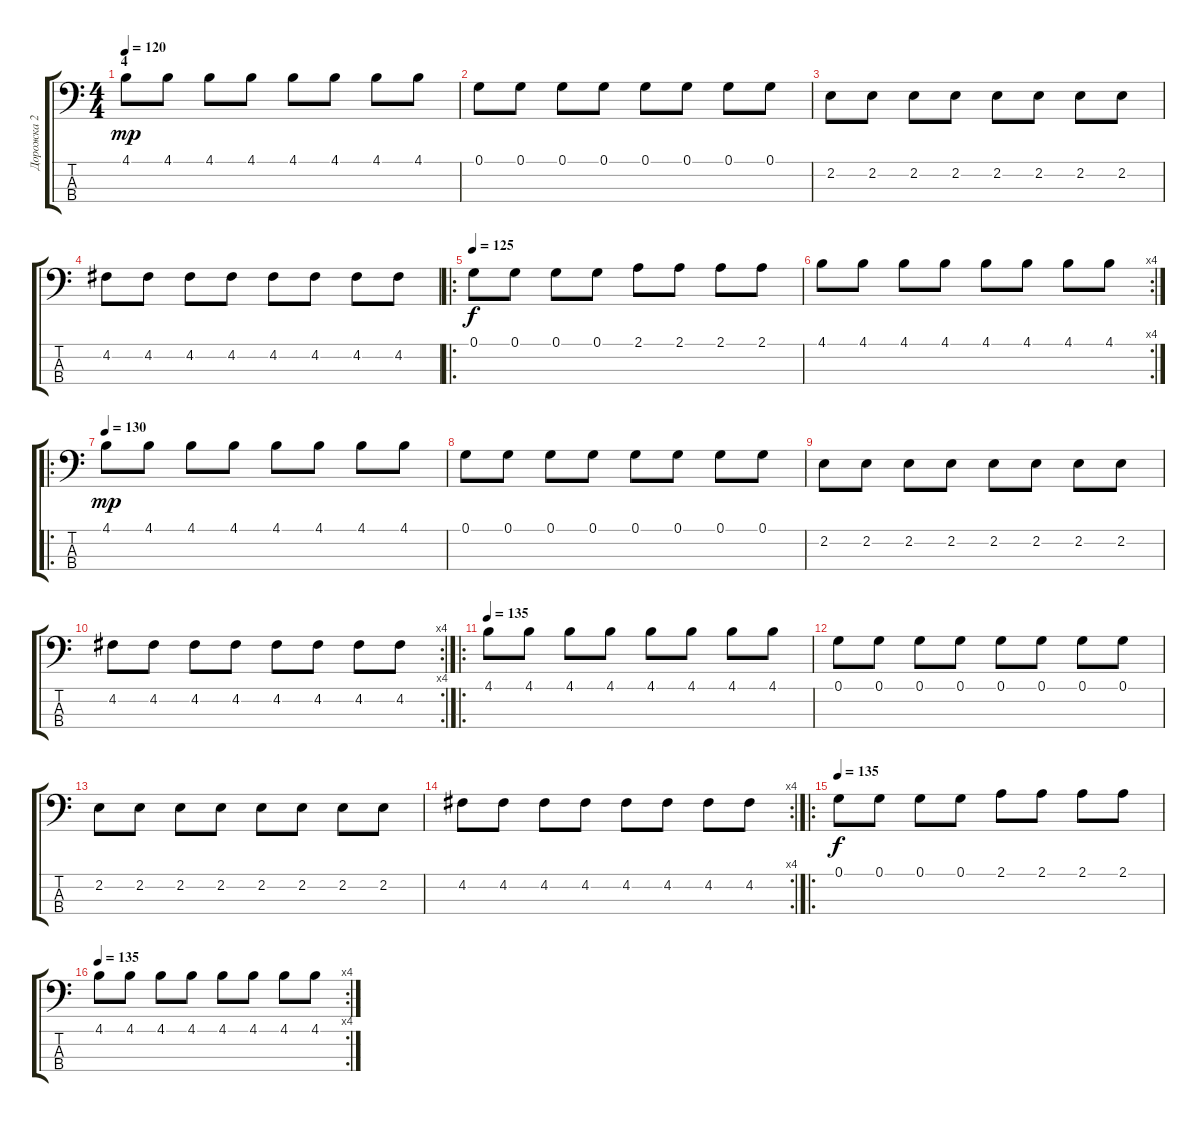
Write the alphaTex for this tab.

\track ("Дорожка 2" "Дорожка 2") {instrument electricbassfinger}
\staff {score tabs}
\tuning (G2 D2 A1 E1) {hide}
\ts (4 4)
\section ("" "4")
\tempo 120
\clef f4
\ks c
4.1.8{dy mp} 4.1.8 4.1.8 4.1.8 4.1.8 4.1.8 4.1.8 4.1.8 |
0.1.8 0.1.8 0.1.8 0.1.8 0.1.8 0.1.8 0.1.8 0.1.8 |
2.2.8 2.2.8 2.2.8 2.2.8 2.2.8 2.2.8 2.2.8 2.2.8 |
4.2.8 4.2.8 4.2.8 4.2.8 4.2.8 4.2.8 4.2.8 4.2.8 |
\ro
\tempo 125
0.1.8{dy f} 0.1.8 0.1.8 0.1.8 2.1.8 2.1.8 2.1.8 2.1.8 |
\rc 4
4.1.8 4.1.8 4.1.8 4.1.8 4.1.8 4.1.8 4.1.8 4.1.8 |
\ro
\tempo 130
4.1.8{dy mp} 4.1.8 4.1.8 4.1.8 4.1.8 4.1.8 4.1.8 4.1.8 |
0.1.8 0.1.8 0.1.8 0.1.8 0.1.8 0.1.8 0.1.8 0.1.8 |
2.2.8 2.2.8 2.2.8 2.2.8 2.2.8 2.2.8 2.2.8 2.2.8 |
\rc 4
4.2.8 4.2.8 4.2.8 4.2.8 4.2.8 4.2.8 4.2.8 4.2.8 |
\ro
\tempo 135
4.1.8 4.1.8 4.1.8 4.1.8 4.1.8 4.1.8 4.1.8 4.1.8 |
0.1.8 0.1.8 0.1.8 0.1.8 0.1.8 0.1.8 0.1.8 0.1.8 |
2.2.8 2.2.8 2.2.8 2.2.8 2.2.8 2.2.8 2.2.8 2.2.8 |
\rc 4
4.2.8 4.2.8 4.2.8 4.2.8 4.2.8 4.2.8 4.2.8 4.2.8 |
\ro
\tempo 125
\tempo 135
0.1.8{dy f} 0.1.8 0.1.8 0.1.8 2.1.8 2.1.8 2.1.8 2.1.8 |
\rc 4
\tempo 135
4.1.8 4.1.8 4.1.8 4.1.8 4.1.8 4.1.8 4.1.8 4.1.8
